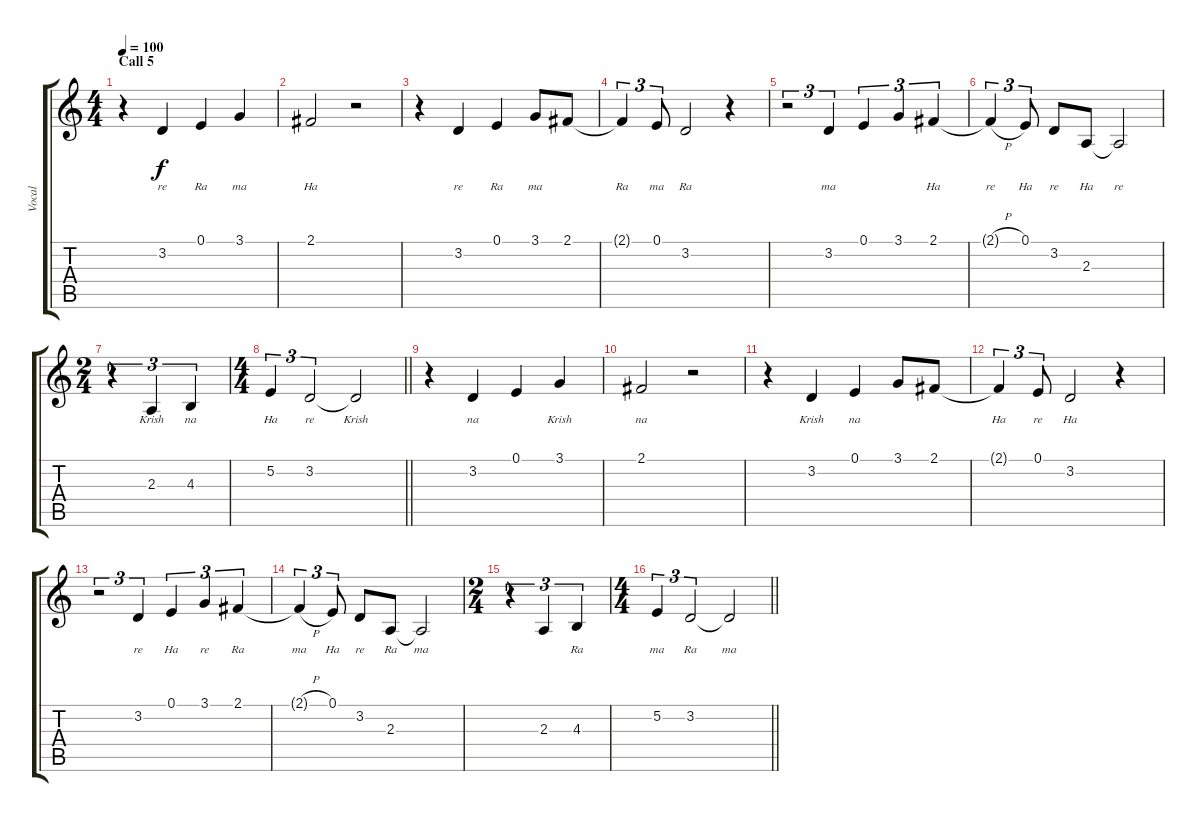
\track ("Vocal" "Vocal") {instrument acousticgrandpiano}
\staff {score tabs}
\tuning (E4 B3 G3 D3 A2 E2) {hide}
\ts (4 4)
\section ("" "Call 5")
\tempo 100
\clef g2
\ks c
r.4{dy f} 3.2.4{lyrics (0 "re") lyrics (1 "") lyrics (2 "") lyrics (3 "") lyrics (4 "")} 0.1.4{lyrics (0 "Ra") lyrics (1 "") lyrics (2 "") lyrics (3 "") lyrics (4 "")} 3.1.4{lyrics (0 "ma") lyrics (1 "") lyrics (2 "") lyrics (3 "") lyrics (4 "")} |
2.1.2{lyrics (0 "Ha") lyrics (1 "") lyrics (2 "") lyrics (3 "") lyrics (4 "")} r.2 |
r.4 3.2.4{lyrics (0 "re") lyrics (1 "") lyrics (2 "") lyrics (3 "") lyrics (4 "")} 0.1.4{lyrics (0 "Ra") lyrics (1 "") lyrics (2 "") lyrics (3 "") lyrics (4 "")} 3.1.8{lyrics (0 "ma") lyrics (1 "") lyrics (2 "") lyrics (3 "") lyrics (4 "")} 2.1.8{lyrics (0 "") lyrics (1 "") lyrics (2 "") lyrics (3 "") lyrics (4 "")} |
2.1{t}.4{tu (3 2) lyrics (0 "Ra") lyrics (1 "") lyrics (2 "") lyrics (3 "") lyrics (4 "")} 0.1.8{tu (3 2) lyrics (0 "ma") lyrics (1 "") lyrics (2 "") lyrics (3 "") lyrics (4 "")} 3.2.2{lyrics (0 "Ra") lyrics (1 "") lyrics (2 "") lyrics (3 "") lyrics (4 "")} r.4 |
r.2{tu (3 2)} 3.2.4{tu (3 2) lyrics (0 "ma") lyrics (1 "") lyrics (2 "") lyrics (3 "") lyrics (4 "")} 0.1.4{tu (3 2) lyrics (0 "") lyrics (1 "") lyrics (2 "") lyrics (3 "") lyrics (4 "")} 3.1.4{tu (3 2) lyrics (0 "") lyrics (1 "") lyrics (2 "") lyrics (3 "") lyrics (4 "")} 2.1.4{tu (3 2) lyrics (0 "Ha") lyrics (1 "") lyrics (2 "") lyrics (3 "") lyrics (4 "")} |
2.1{h t}.4{tu (3 2) lyrics (0 "re") lyrics (1 "") lyrics (2 "") lyrics (3 "") lyrics (4 "")} 0.1.8{tu (3 2) lyrics (0 "Ha") lyrics (1 "") lyrics (2 "") lyrics (3 "") lyrics (4 "")} 3.2.8{lyrics (0 "re") lyrics (1 "") lyrics (2 "") lyrics (3 "") lyrics (4 "")} 2.3.8{lyrics (0 "Ha") lyrics (1 "") lyrics (2 "") lyrics (3 "") lyrics (4 "")} 2.3{t}.2{lyrics (0 "re") lyrics (1 "") lyrics (2 "") lyrics (3 "") lyrics (4 "")} |
\ts (2 4)
r.4{tu (3 2)} 2.3.4{tu (3 2) lyrics (0 "Krish") lyrics (1 "") lyrics (2 "") lyrics (3 "") lyrics (4 "")} 4.3.4{tu (3 2) lyrics (0 "na") lyrics (1 "") lyrics (2 "") lyrics (3 "") lyrics (4 "")} |
\ts (4 4)
\barLineRight lightlight
5.2.4{tu (3 2) lyrics (0 "Ha") lyrics (1 "") lyrics (2 "") lyrics (3 "") lyrics (4 "")} 3.2.2{tu (3 2) lyrics (0 "re") lyrics (1 "") lyrics (2 "") lyrics (3 "") lyrics (4 "")} 3.2{t}.2{lyrics (0 "Krish") lyrics (1 "") lyrics (2 "") lyrics (3 "") lyrics (4 "")} |
r.4 3.2.4{lyrics (0 "na") lyrics (1 "") lyrics (2 "") lyrics (3 "") lyrics (4 "")} 0.1.4{lyrics (0 "") lyrics (1 "") lyrics (2 "") lyrics (3 "") lyrics (4 "")} 3.1.4{lyrics (0 "Krish") lyrics (1 "") lyrics (2 "") lyrics (3 "") lyrics (4 "")} |
2.1.2{lyrics (0 "na") lyrics (1 "") lyrics (2 "") lyrics (3 "") lyrics (4 "")} r.2 |
r.4 3.2.4{lyrics (0 "Krish") lyrics (1 "") lyrics (2 "") lyrics (3 "") lyrics (4 "")} 0.1.4{lyrics (0 "na") lyrics (1 "") lyrics (2 "") lyrics (3 "") lyrics (4 "")} 3.1.8{lyrics (0 "") lyrics (1 "") lyrics (2 "") lyrics (3 "") lyrics (4 "")} 2.1.8{lyrics (0 "") lyrics (1 "") lyrics (2 "") lyrics (3 "") lyrics (4 "")} |
2.1{t}.4{tu (3 2) lyrics (0 "Ha") lyrics (1 "") lyrics (2 "") lyrics (3 "") lyrics (4 "")} 0.1.8{tu (3 2) lyrics (0 "re") lyrics (1 "") lyrics (2 "") lyrics (3 "") lyrics (4 "")} 3.2.2{lyrics (0 "Ha") lyrics (1 "") lyrics (2 "") lyrics (3 "") lyrics (4 "")} r.4 |
r.2{tu (3 2)} 3.2.4{tu (3 2) lyrics (0 "re") lyrics (1 "") lyrics (2 "") lyrics (3 "") lyrics (4 "")} 0.1.4{tu (3 2) lyrics (0 "Ha") lyrics (1 "") lyrics (2 "") lyrics (3 "") lyrics (4 "")} 3.1.4{tu (3 2) lyrics (0 "re") lyrics (1 "") lyrics (2 "") lyrics (3 "") lyrics (4 "")} 2.1.4{tu (3 2) lyrics (0 "Ra") lyrics (1 "") lyrics (2 "") lyrics (3 "") lyrics (4 "")} |
2.1{h t}.4{tu (3 2) lyrics (0 "ma") lyrics (1 "") lyrics (2 "") lyrics (3 "") lyrics (4 "")} 0.1.8{tu (3 2) lyrics (0 "Ha") lyrics (1 "") lyrics (2 "") lyrics (3 "") lyrics (4 "")} 3.2.8{lyrics (0 "re") lyrics (1 "") lyrics (2 "") lyrics (3 "") lyrics (4 "")} 2.3.8{lyrics (0 "Ra") lyrics (1 "") lyrics (2 "") lyrics (3 "") lyrics (4 "")} 2.3{t}.2{lyrics (0 "ma") lyrics (1 "") lyrics (2 "") lyrics (3 "") lyrics (4 "")} |
\ts (2 4)
r.4{tu (3 2)} 2.3.4{tu (3 2) lyrics (0 "") lyrics (1 "") lyrics (2 "") lyrics (3 "") lyrics (4 "")} 4.3.4{tu (3 2) lyrics (0 "Ra") lyrics (1 "") lyrics (2 "") lyrics (3 "") lyrics (4 "")} |
\ts (4 4)
\barLineRight lightlight
5.2.4{tu (3 2) lyrics (0 "ma") lyrics (1 "") lyrics (2 "") lyrics (3 "") lyrics (4 "")} 3.2.2{tu (3 2) lyrics (0 "Ra") lyrics (1 "") lyrics (2 "") lyrics (3 "") lyrics (4 "")} 3.2{t}.2{lyrics (0 "ma") lyrics (1 "") lyrics (2 "") lyrics (3 "") lyrics (4 "")}
